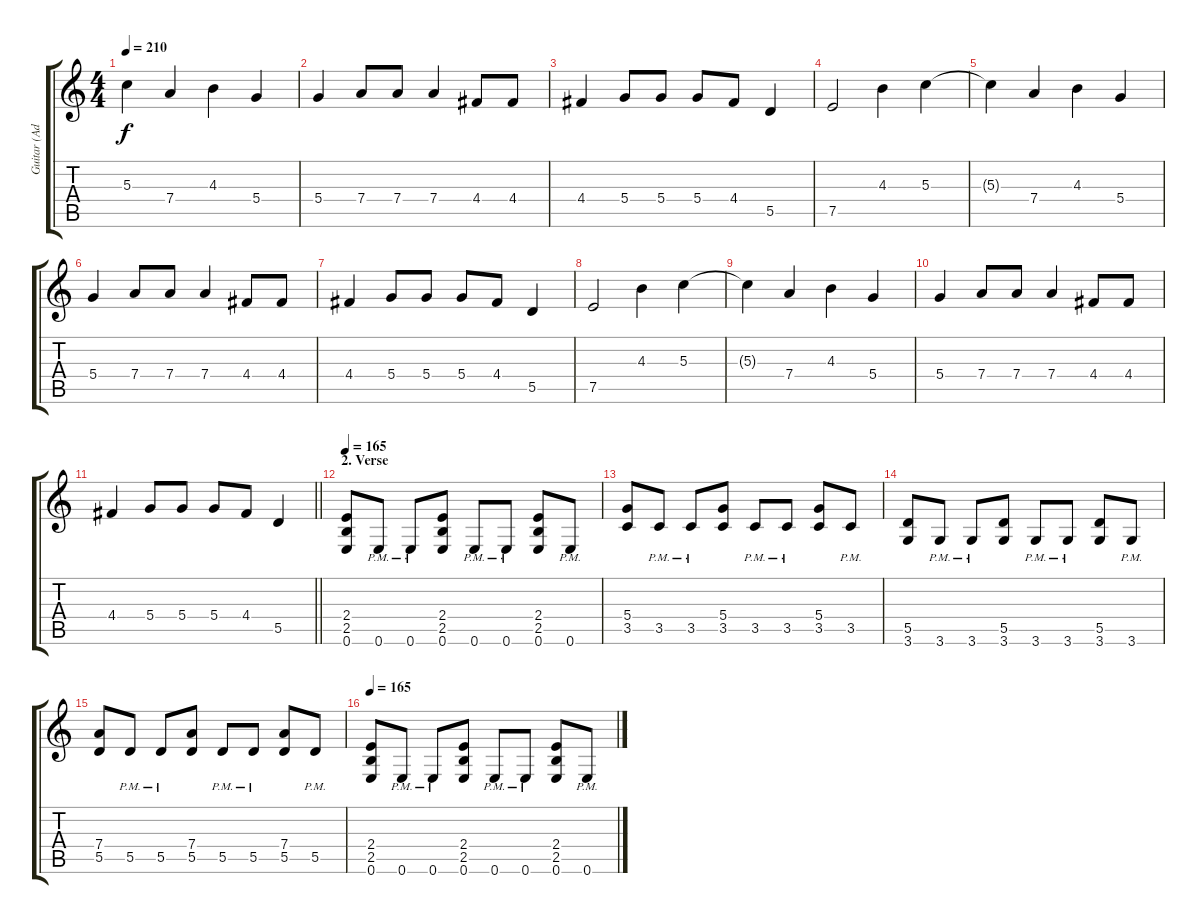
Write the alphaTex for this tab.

\track ("Guitar (Adrian Smith)" "Guitar (Ad") {instrument electricguitarjazz}
\staff {score tabs}
\tuning (E4 B3 G3 D3 A2 E2) {hide}
\ts (4 4)
\tempo 210
\clef g2
\ks c
5.3{t}.4{dy f} 7.4.4 4.3.4 5.4.4 |
5.4.4 7.4.8 7.4.8 7.4.4 4.4.8 4.4.8 |
4.4.4 5.4.8 5.4.8 5.4.8 4.4.8 5.5.4 |
7.5.2 4.3.4 5.3.4 |
5.3{t}.4 7.4.4 4.3.4 5.4.4 |
5.4.4 7.4.8 7.4.8 7.4.4 4.4.8 4.4.8 |
4.4.4 5.4.8 5.4.8 5.4.8 4.4.8 5.5.4 |
7.5.2 4.3.4 5.3.4 |
5.3{t}.4 7.4.4 4.3.4 5.4.4 |
5.4.4 7.4.8 7.4.8 7.4.4 4.4.8 4.4.8 |
\barLineRight lightlight
4.4.4 5.4.8 5.4.8 5.4.8 4.4.8 5.5.4 |
\section ("" "2. Verse")
\tempo 165
(2.4 2.5 0.6).8{instrument overdrivenguitar} 0.6{pm}.8 0.6{pm}.8 (2.4 2.5 0.6).8 0.6{pm}.8 0.6{pm}.8 (2.4 2.5 0.6).8 0.6{pm}.8 |
(5.4 3.5).8 3.5{pm}.8 3.5{pm}.8 (5.4 3.5).8 3.5{pm}.8 3.5{pm}.8 (5.4 3.5).8 3.5{pm}.8 |
(5.5 3.6).8 3.6{pm}.8 3.6{pm}.8 (5.5 3.6).8 3.6{pm}.8 3.6{pm}.8 (5.5 3.6).8 3.6{pm}.8 |
(7.4 5.5).8 5.5{pm}.8 5.5{pm}.8 (7.4 5.5).8 5.5{pm}.8 5.5{pm}.8 (7.4 5.5).8 5.5{pm}.8 |
\tempo 165
(2.4 2.5 0.6).8{instrument overdrivenguitar} 0.6{pm}.8 0.6{pm}.8 (2.4 2.5 0.6).8 0.6{pm}.8 0.6{pm}.8 (2.4 2.5 0.6).8 0.6{pm}.8
